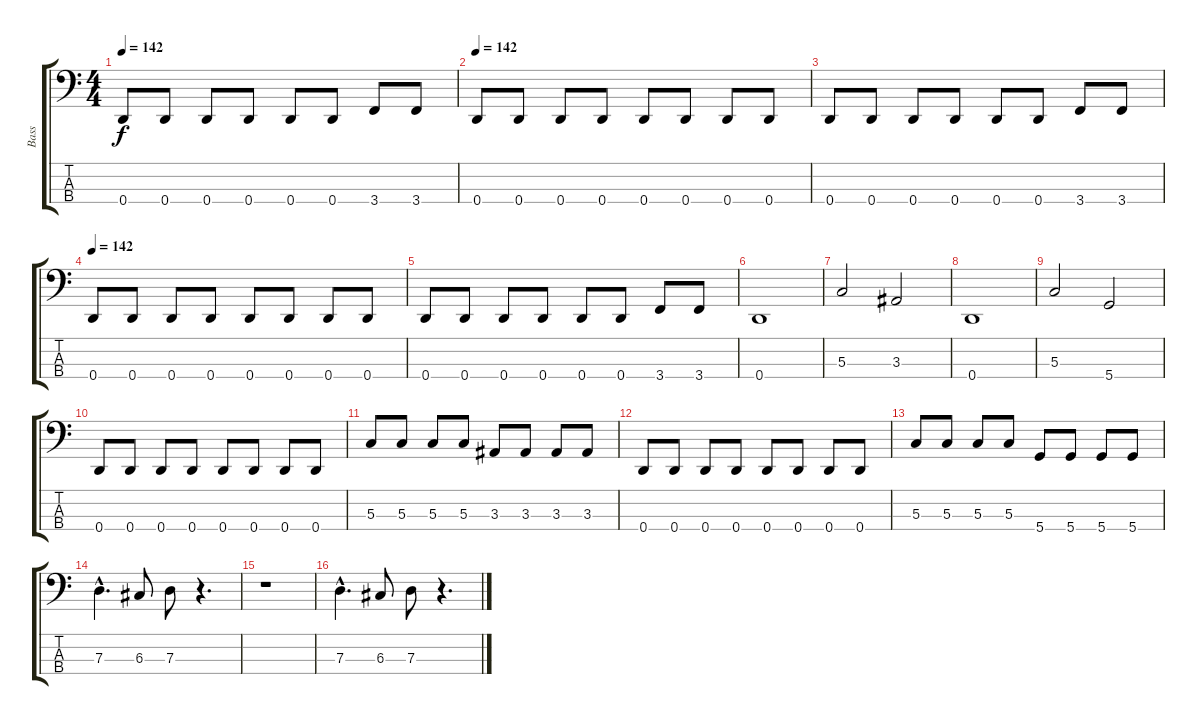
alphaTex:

\track ("Bass" "Bass") {instrument electricbassfinger}
\staff {score tabs}
\tuning (F2 C2 G1 D1) {hide}
\ts (4 4)
\tempo 142
\clef f4
\ks c
0.4.8{dy f} 0.4.8 0.4.8 0.4.8 0.4.8 0.4.8 3.4.8 3.4.8 |
\tempo 142
0.4.8 0.4.8 0.4.8 0.4.8 0.4.8 0.4.8 0.4.8 0.4.8 |
0.4.8 0.4.8 0.4.8 0.4.8 0.4.8 0.4.8 3.4.8 3.4.8 |
\tempo 142
0.4.8 0.4.8 0.4.8 0.4.8 0.4.8 0.4.8 0.4.8 0.4.8 |
0.4.8 0.4.8 0.4.8 0.4.8 0.4.8 0.4.8 3.4.8 3.4.8 |
0.4.1 |
5.3.2 3.3.2 |
0.4.1 |
5.3.2 5.4.2 |
0.4.8 0.4.8 0.4.8 0.4.8 0.4.8 0.4.8 0.4.8 0.4.8 |
5.3.8 5.3.8 5.3.8 5.3.8 3.3.8 3.3.8 3.3.8 3.3.8 |
0.4.8 0.4.8 0.4.8 0.4.8 0.4.8 0.4.8 0.4.8 0.4.8 |
5.3.8 5.3.8 5.3.8 5.3.8 5.4.8 5.4.8 5.4.8 5.4.8 |
7.3{hac}.4{d} 6.3.8 7.3.8 r.4{d} |
r.1 |
7.3{hac}.4{d} 6.3.8 7.3.8 r.4{d}
